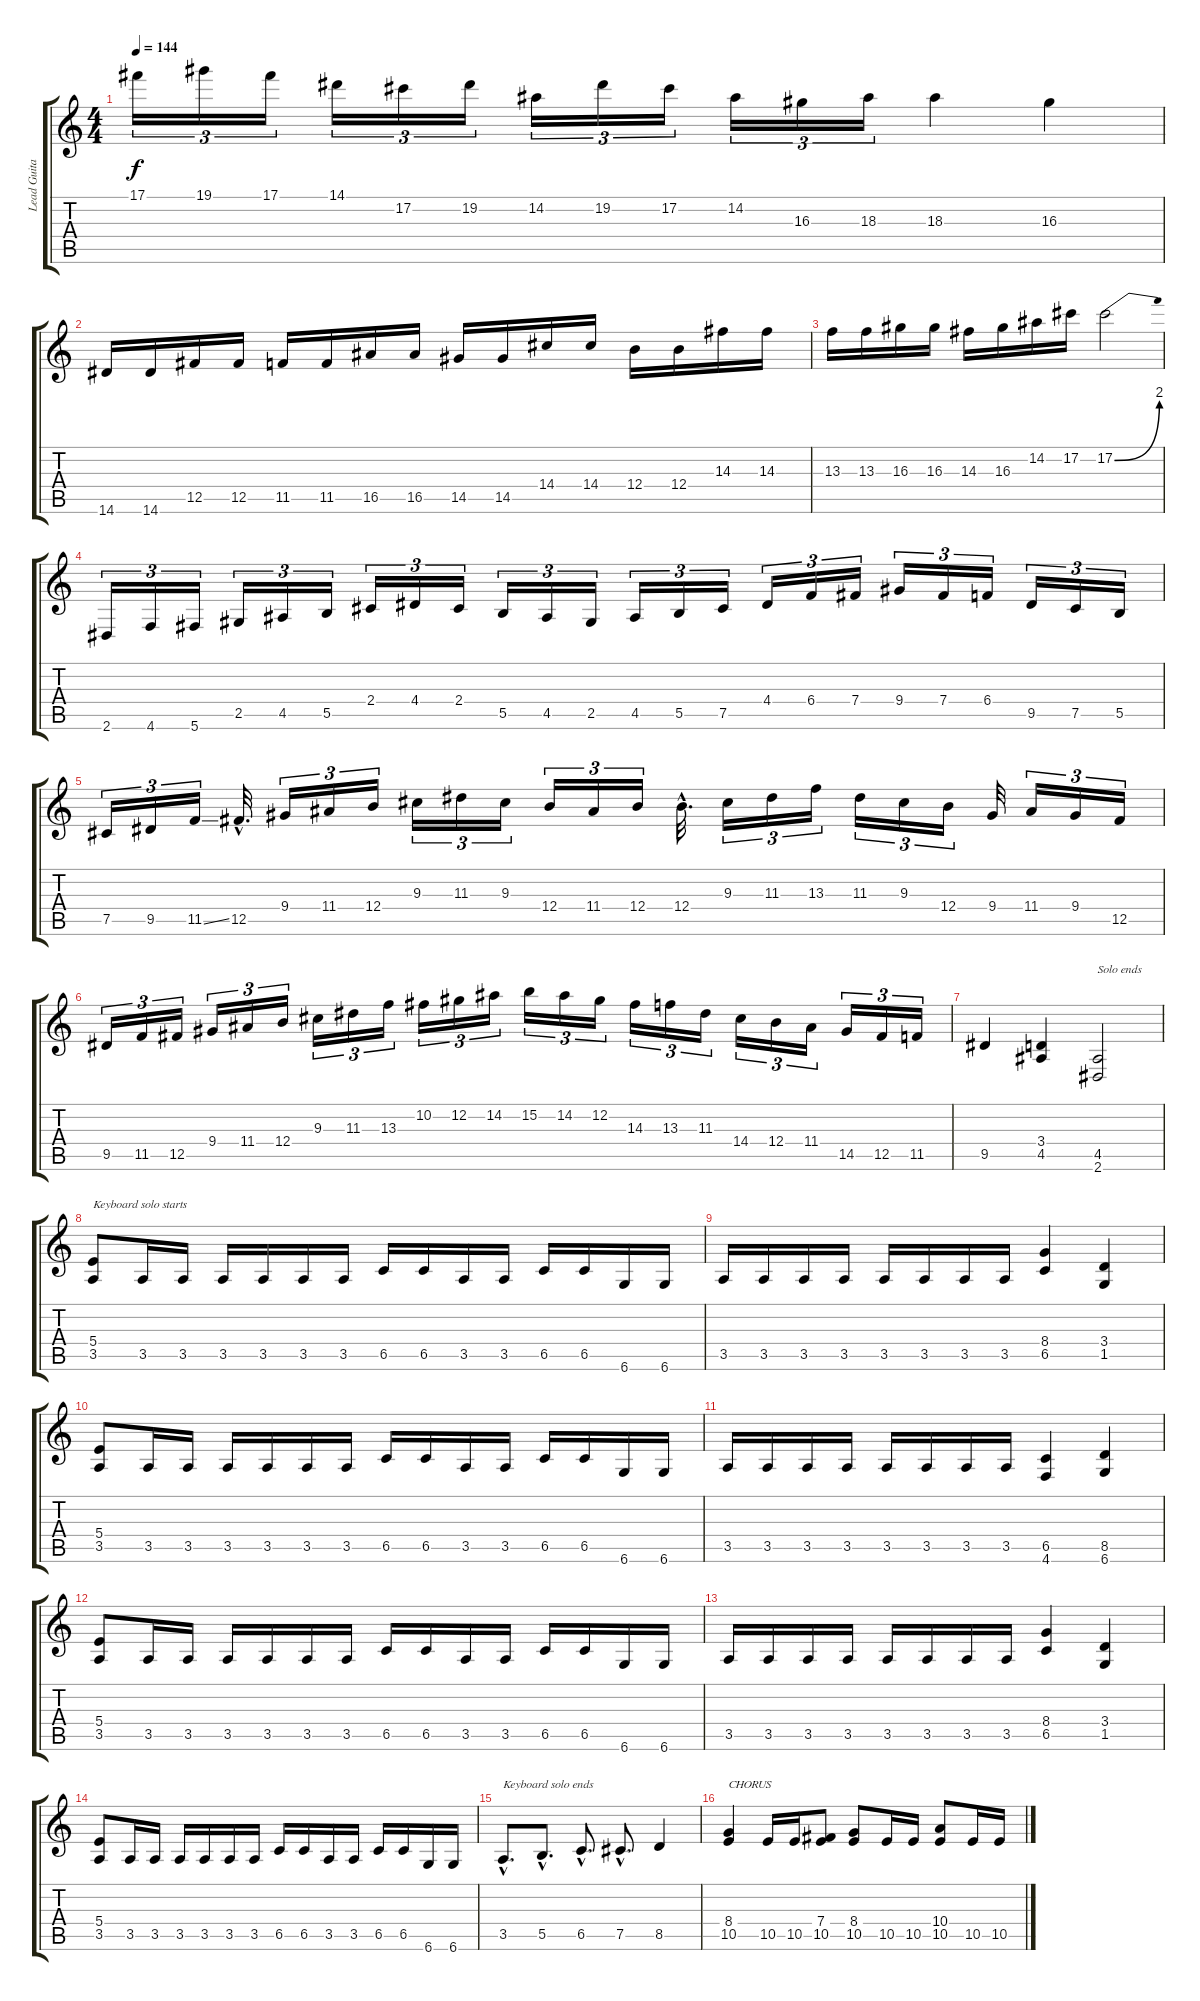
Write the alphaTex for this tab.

\track ("Lead Guitar" "Lead Guita") {instrument overdrivenguitar}
\staff {score tabs}
\tuning (Db4 Ab3 E3 B2 Gb2 Db2) {hide}
\ts (4 4)
\tempo 144
\clef g2
\ks c
17.1.16{tu (3 2) dy f} 19.1.16{tu (3 2)} 17.1.16{tu (3 2)} 14.1.16{tu (3 2)} 17.2.16{tu (3 2)} 19.2.16{tu (3 2)} 14.2.16{tu (3 2)} 19.2.16{tu (3 2)} 17.2.16{tu (3 2)} 14.2.16{tu (3 2)} 16.3.16{tu (3 2)} 18.3.16{tu (3 2)} 18.3.4 16.3.4 |
14.6.16 14.6.16 12.5.16 12.5.16 11.5.16 11.5.16 16.5.16 16.5.16 14.5.16 14.5.16 14.4.16 14.4.16 12.4.16 12.4.16 14.3.16 14.3.16 |
13.3.16 13.3.16 16.3.16 16.3.16 14.3.16 16.3.16 14.2.16 17.2.16 17.2{be (bend 0 0 60 8)}.2 |
2.6.16{tu (3 2)} 4.6.16{tu (3 2)} 5.6.16{tu (3 2)} 2.5.16{tu (3 2)} 4.5.16{tu (3 2)} 5.5.16{tu (3 2)} 2.4.16{tu (3 2)} 4.4.16{tu (3 2)} 2.4.16{tu (3 2)} 5.5.16{tu (3 2)} 4.5.16{tu (3 2)} 2.5.16{tu (3 2)} 4.5.16{tu (3 2)} 5.5.16{tu (3 2)} 7.5.16{tu (3 2)} 4.4.16{tu (3 2)} 6.4.16{tu (3 2)} 7.4.16{tu (3 2)} 9.4.16{tu (3 2)} 7.4.16{tu (3 2)} 6.4.16{tu (3 2)} 9.5.16{tu (3 2)} 7.5.16{tu (3 2)} 5.5.16{tu (3 2)} |
7.5.16{tu (3 2)} 9.5.16{tu (3 2)} 11.5{ss}.16{tu (3 2)} 12.5{hac}.32{d} 9.4.16{tu (3 2)} 11.4.16{tu (3 2)} 12.4.16{tu (3 2)} 9.3.16{tu (3 2)} 11.3.16{tu (3 2)} 9.3.16{tu (3 2)} 12.4.16{tu (3 2)} 11.4.16{tu (3 2)} 12.4.16{tu (3 2)} 12.4{hac}.32{d} 9.3.16{tu (3 2)} 11.3.16{tu (3 2)} 13.3.16{tu (3 2)} 11.3.16{tu (3 2)} 9.3.16{tu (3 2)} 12.4.16{tu (3 2)} 9.4.32 11.4.16{tu (3 2)} 9.4.16{tu (3 2)} 12.5.16{tu (3 2)} |
9.5.16{tu (3 2)} 11.5.16{tu (3 2)} 12.5.16{tu (3 2)} 9.4.16{tu (3 2)} 11.4.16{tu (3 2)} 12.4.16{tu (3 2)} 9.3.16{tu (3 2)} 11.3.16{tu (3 2)} 13.3.16{tu (3 2)} 10.2.16{tu (3 2)} 12.2.16{tu (3 2)} 14.2.16{tu (3 2)} 15.2.16{tu (3 2)} 14.2.16{tu (3 2)} 12.2.16{tu (3 2)} 14.3.16{tu (3 2)} 13.3.16{tu (3 2)} 11.3.16{tu (3 2)} 14.4.16{tu (3 2)} 12.4.16{tu (3 2)} 11.4.16{tu (3 2)} 14.5.16{tu (3 2)} 12.5.16{tu (3 2)} 11.5.16{tu (3 2)} |
9.5.4 (3.4 4.5).4 (4.5 2.6).2{txt "Solo ends"} |
(5.4 3.5).8{txt "Keyboard solo starts"} 3.5.16 3.5.16 3.5.16 3.5.16 3.5.16 3.5.16 6.5.16 6.5.16 3.5.16 3.5.16 6.5.16 6.5.16 6.6.16 6.6.16 |
3.5.16 3.5.16 3.5.16 3.5.16 3.5.16 3.5.16 3.5.16 3.5.16 (8.4 6.5).4 (3.4 1.5).4 |
(5.4 3.5).8 3.5.16 3.5.16 3.5.16 3.5.16 3.5.16 3.5.16 6.5.16 6.5.16 3.5.16 3.5.16 6.5.16 6.5.16 6.6.16 6.6.16 |
3.5.16 3.5.16 3.5.16 3.5.16 3.5.16 3.5.16 3.5.16 3.5.16 (6.5 4.6).4 (8.5 6.6).4 |
(5.4 3.5).8 3.5.16 3.5.16 3.5.16 3.5.16 3.5.16 3.5.16 6.5.16 6.5.16 3.5.16 3.5.16 6.5.16 6.5.16 6.6.16 6.6.16 |
3.5.16 3.5.16 3.5.16 3.5.16 3.5.16 3.5.16 3.5.16 3.5.16 (8.4 6.5).4 (3.4 1.5).4 |
(5.4 3.5).8 3.5.16 3.5.16 3.5.16 3.5.16 3.5.16 3.5.16 6.5.16 6.5.16 3.5.16 3.5.16 6.5.16 6.5.16 6.6.16 6.6.16 |
3.5{hac}.8{d txt "Keyboard solo ends"} 5.5{hac}.8{d} 6.5{hac}.8{d} 7.5{hac}.8{d} 8.5.4 |
(8.4 10.5).4{txt "CHORUS"} 10.5.16 10.5.16 (7.4 10.5).8 (8.4 10.5).8 10.5.16 10.5.16 (10.4 10.5).8 10.5.16 10.5.16
